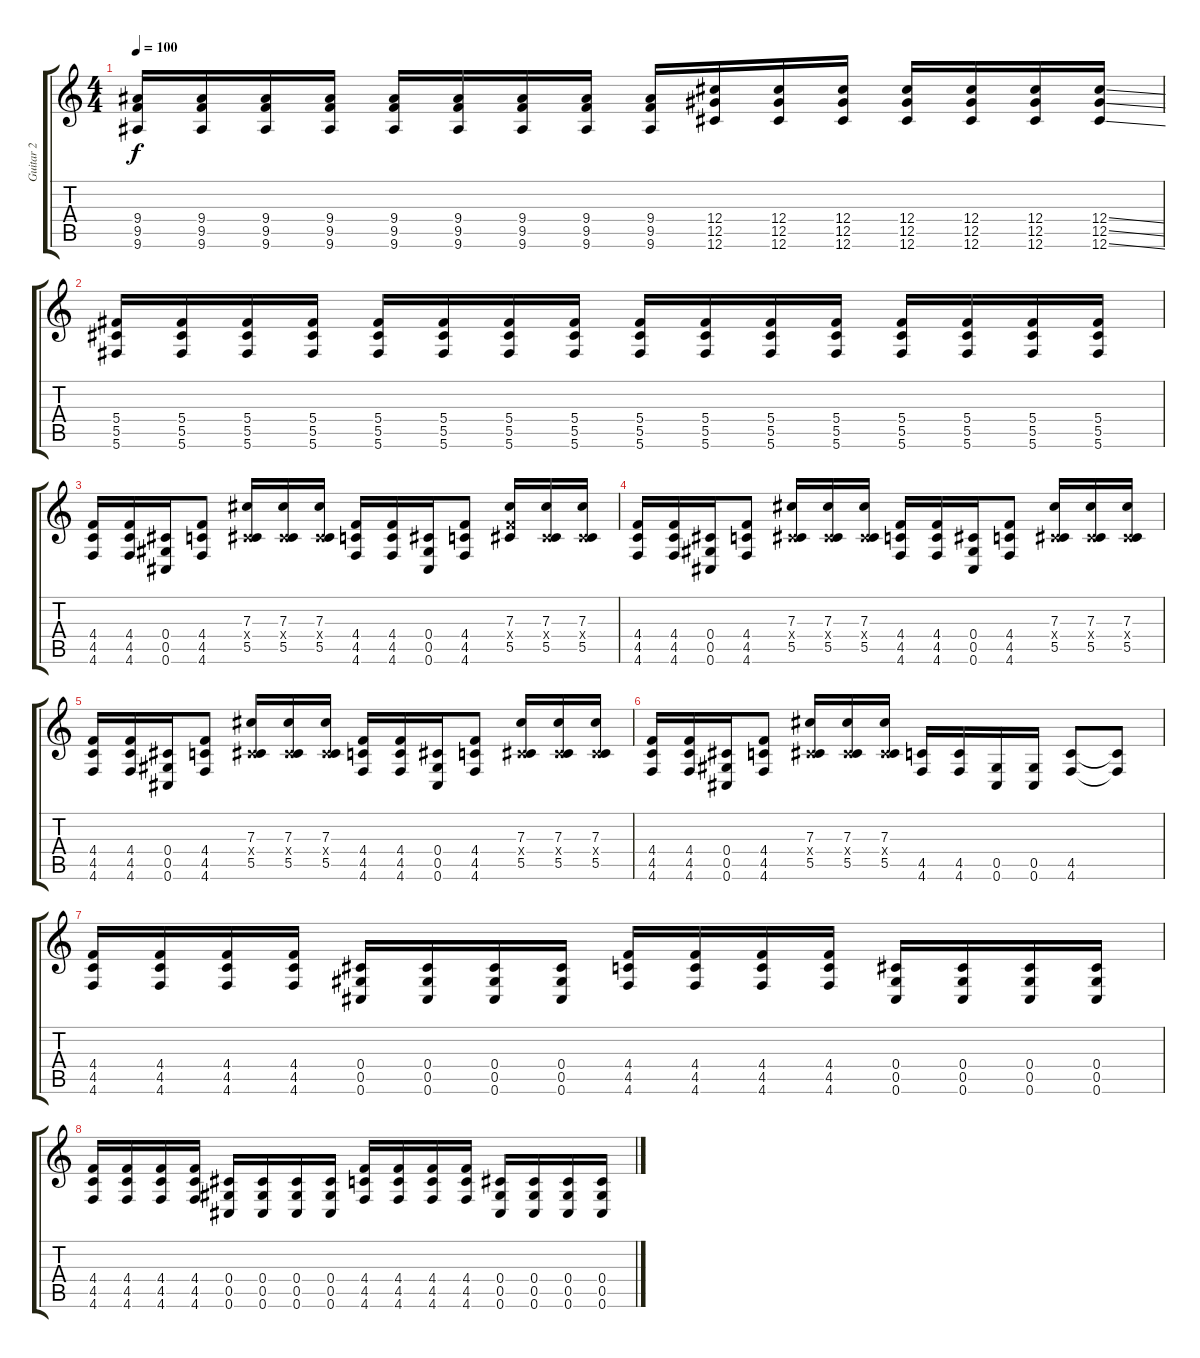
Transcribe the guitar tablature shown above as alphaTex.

\track ("Guitar 2" "Guitar 2") {instrument distortionguitar}
\staff {score tabs}
\tuning (Eb4 Bb3 Gb3 Db3 Ab2 Db2) {hide}
\ts (4 4)
\tempo 100
\clef g2
\ks c
(9.4 9.5 9.6).16{dy f} (9.4 9.5 9.6).16 (9.4 9.5 9.6).16 (9.4 9.5 9.6).16 (9.4 9.5 9.6).16 (9.4 9.5 9.6).16 (9.4 9.5 9.6).16 (9.4 9.5 9.6).16 (9.4 9.5 9.6).16 (12.4 12.5 12.6).16 (12.4 12.5 12.6).16 (12.4 12.5 12.6).16 (12.4 12.5 12.6).16 (12.4 12.5 12.6).16 (12.4 12.5 12.6).16 (12.4{ss} 12.5{ss} 12.6{ss}).16 |
(5.4 5.5 5.6).16 (5.4 5.5 5.6).16 (5.4 5.5 5.6).16 (5.4 5.5 5.6).16 (5.4 5.5 5.6).16 (5.4 5.5 5.6).16 (5.4 5.5 5.6).16 (5.4 5.5 5.6).16 (5.4 5.5 5.6).16 (5.4 5.5 5.6).16 (5.4 5.5 5.6).16 (5.4 5.5 5.6).16 (5.4 5.5 5.6).16 (5.4 5.5 5.6).16 (5.4 5.5 5.6).16 (5.4 5.5 5.6).16 |
(4.4 4.5 4.6).16 (4.4 4.5 4.6).16 (0.4 0.5 0.6).16 (4.4 4.5 4.6).8 (7.3 0.4{x} 5.5).16 (7.3 0.4{x} 5.5).16 (7.3 0.4{x} 5.5).16 (4.4 4.5 4.6).16 (4.4 4.5 4.6).16 (0.4 0.5 0.6).16 (4.4 4.5 4.6).8 (7.3 4.4{x} 5.5).16 (7.3 0.4{x} 5.5).16 (7.3 0.4{x} 5.5).16 |
(4.4 4.5 4.6).16 (4.4 4.5 4.6).16 (0.4 0.5 0.6).16 (4.4 4.5 4.6).8 (7.3 0.4{x} 5.5).16 (7.3 0.4{x} 5.5).16 (7.3 0.4{x} 5.5).16 (4.4 4.5 4.6).16 (4.4 4.5 4.6).16 (0.4 0.5 0.6).16 (4.4 4.5 4.6).8 (7.3 0.4{x} 5.5).16 (7.3 0.4{x} 5.5).16 (7.3 0.4{x} 5.5).16 |
(4.4 4.5 4.6).16 (4.4 4.5 4.6).16 (0.4 0.5 0.6).16 (4.4 4.5 4.6).8 (7.3 0.4{x} 5.5).16 (7.3 0.4{x} 5.5).16 (7.3 0.4{x} 5.5).16 (4.4 4.5 4.6).16 (4.4 4.5 4.6).16 (0.4 0.5 0.6).16 (4.4 4.5 4.6).8 (7.3 0.4{x} 5.5).16 (7.3 0.4{x} 5.5).16 (7.3 0.4{x} 5.5).16 |
(4.4 4.5 4.6).16 (4.4 4.5 4.6).16 (0.4 0.5 0.6).16 (4.4 4.5 4.6).8 (7.3 0.4{x} 5.5).16 (7.3 0.4{x} 5.5).16 (7.3 0.4{x} 5.5).16 (4.5 4.6).16 (4.5 4.6).16 (0.5 0.6).16 (0.5 0.6).16 (4.5 4.6).8 (4.5{t} 4.6{t}).8 |
(4.4 4.5 4.6).16 (4.4 4.5 4.6).16 (4.4 4.5 4.6).16 (4.4 4.5 4.6).16 (0.4 0.5 0.6).16 (0.4 0.5 0.6).16 (0.4 0.5 0.6).16 (0.4 0.5 0.6).16 (4.4 4.5 4.6).16 (4.4 4.5 4.6).16 (4.4 4.5 4.6).16 (4.4 4.5 4.6).16 (0.4 0.5 0.6).16 (0.4 0.5 0.6).16 (0.4 0.5 0.6).16 (0.4 0.5 0.6).16 |
(4.4 4.5 4.6).16 (4.4 4.5 4.6).16 (4.4 4.5 4.6).16 (4.4 4.5 4.6).16 (0.4 0.5 0.6).16 (0.4 0.5 0.6).16 (0.4 0.5 0.6).16 (0.4 0.5 0.6).16 (4.4 4.5 4.6).16 (4.4 4.5 4.6).16 (4.4 4.5 4.6).16 (4.4 4.5 4.6).16 (0.4 0.5 0.6).16 (0.4 0.5 0.6).16 (0.4 0.5 0.6).16 (0.4 0.5 0.6).16
